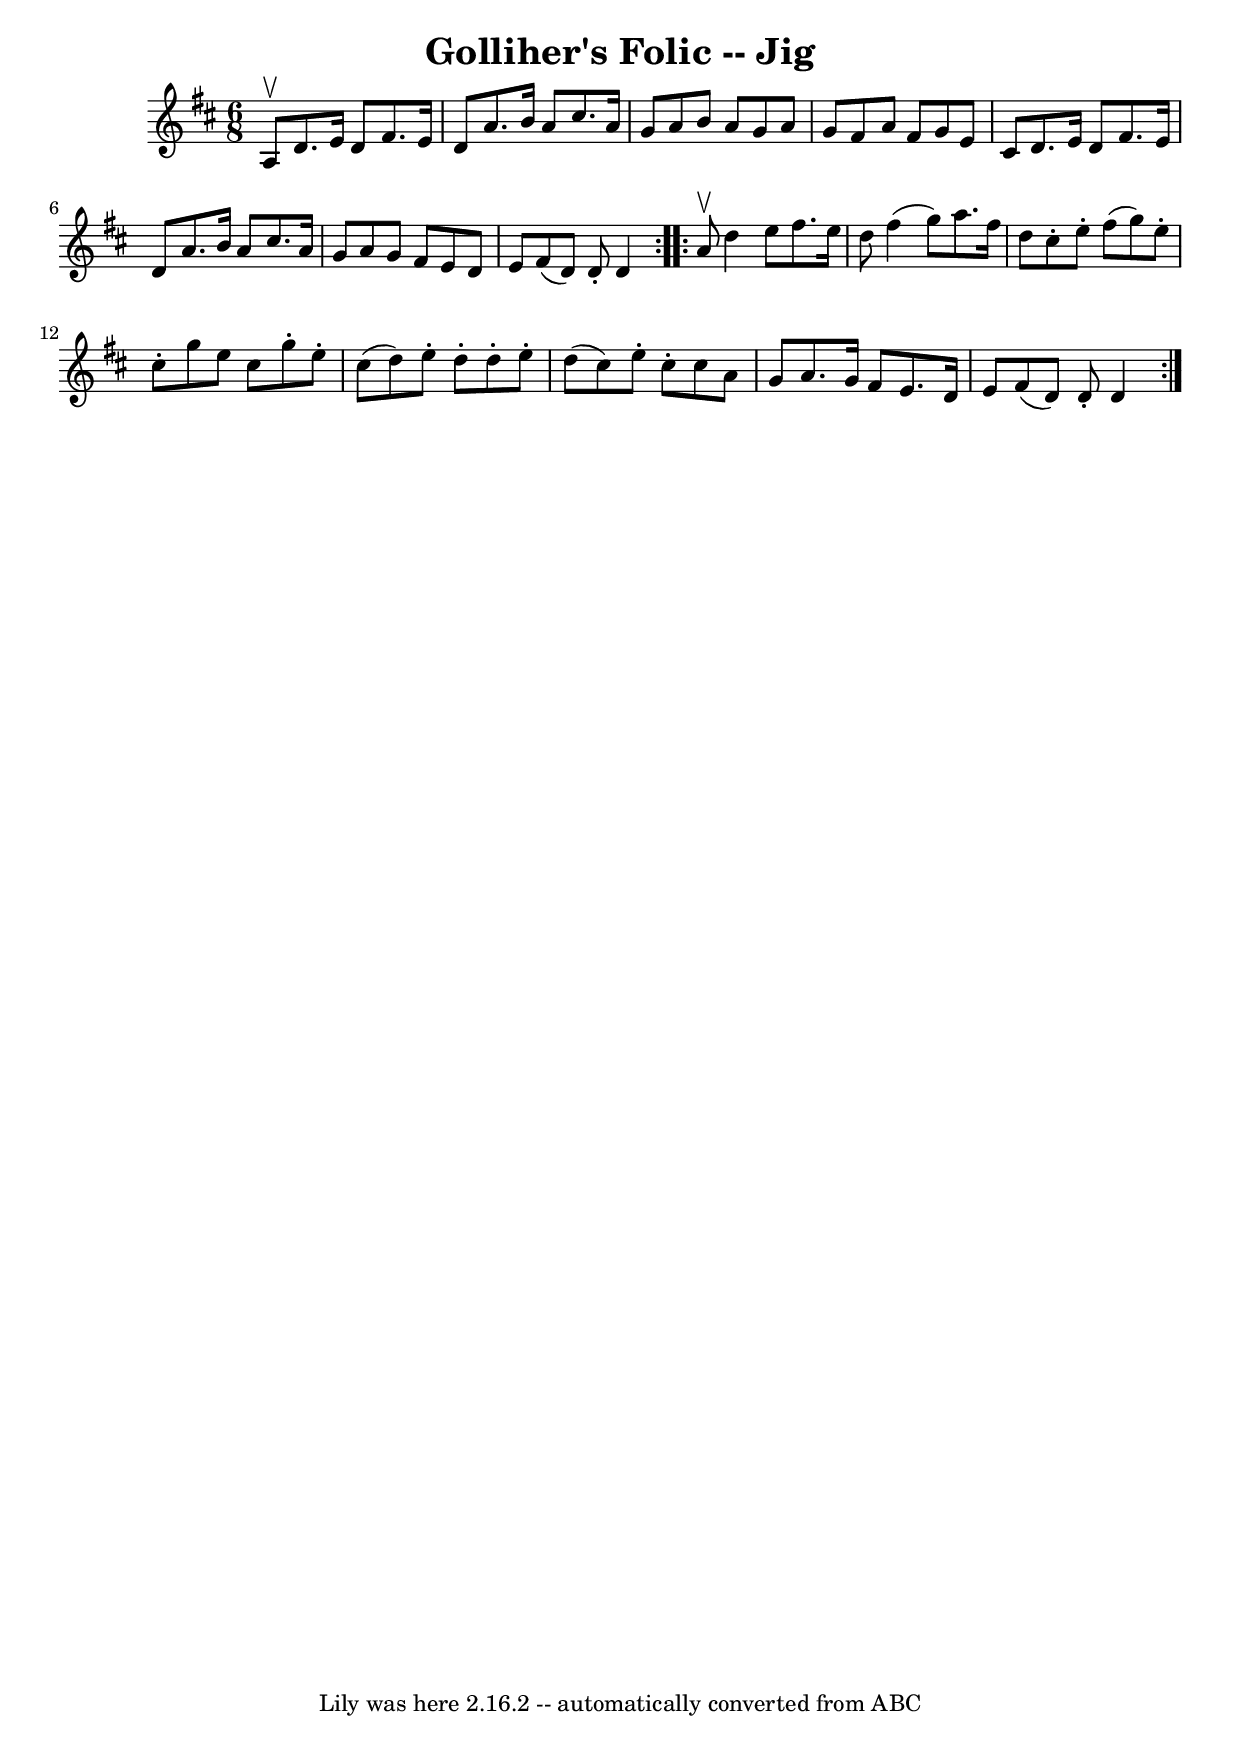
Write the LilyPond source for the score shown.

\version "2.16.2"
\include "Mammoth.ily"
\header {
  %% book = "Ryan's Mammoth Collection"
  crossRefNumber = "1"
  footnotes = "\\\\86 443"
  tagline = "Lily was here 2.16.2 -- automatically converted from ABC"
  title = "Golliher's Folic -- Jig"

}
voicedefault =  {



  \repeat volta 2 {

    \time 6/8 
    \key d \major
    a8^\upbow |
    d'8. e'16 d'8 fis'8. 
    e'16 d'8    |
    a'8. b'16 a'8 cis''8. a'16 g'8     |
    a'8 b'8 a'8 g'8 a'8 g'8    |
    fis'8 a'8    
    fis'8 g'8 e'8 cis'8    |
    d'8. e'16 d'8 fis'8.    
    e'16 d'8    |
    a'8. b'16 a'8 cis''8. a'16 g'8     |
    a'8 g'8 fis'8 e'8 d'8 e'8    |
    fis'8 (d'8 ) d'8-. d'4  
  }     
  \repeat volta 2 {
    a'8^\upbow |
    d''4    
    e''8 fis''8. e''16 d''8    |
    fis''4 (g''8) a''8.    
    fis''16 d''8    |
    cis''8-. e''8-. fis''8 (g''8) e''8-. cis''8-.   |
    g''8 e''8 cis''8 g''8-. e''8-.   
    cis''8 (|
    d''8) e''8-. d''8-. d''8-. e''8-. d''8 (|
    cis''8) e''8-. cis''8-. cis''8 a'8 g'8     |
    a'8. g'16 fis'8 e'8. d'16 e'8    |
    fis'8 (
    d'8) d'8-. d'4  
  }   

}

\score{
  <<

    \context Staff="default"
    {
      \voicedefault 
      
    }

  >>
  \layout {
    
  }
  \midi {
  }

}
